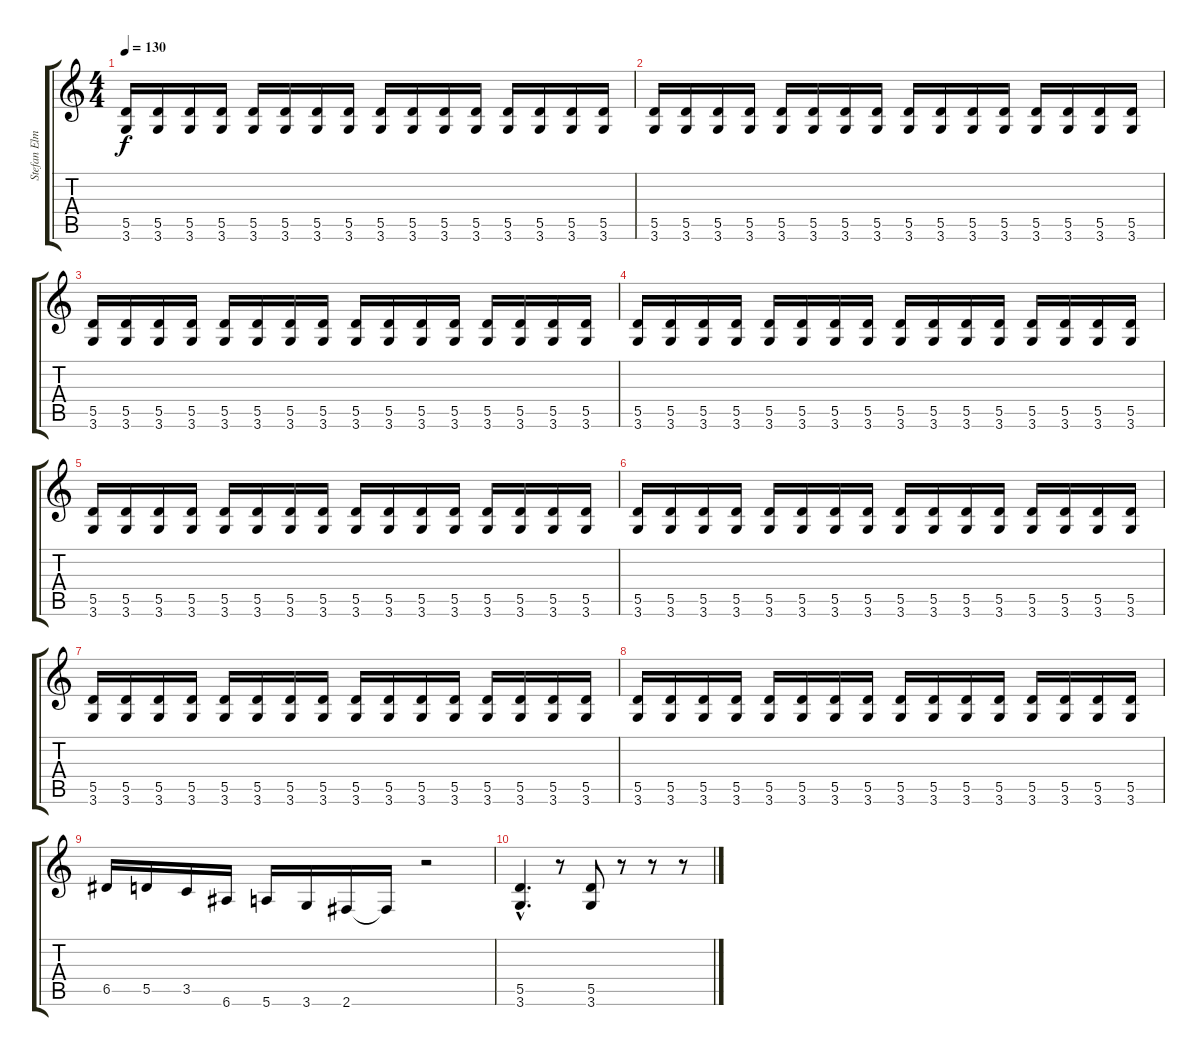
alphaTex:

\track ("Stefan Elmgren - Rythm Guitar" "Stefan Elm") {instrument distortionguitar}
\staff {score tabs}
\tuning (E4 B3 G3 D3 A2 E2) {hide}
\ts (4 4)
\tempo 130
\clef g2
\ks c
(5.5 3.6).16{dy f} (5.5 3.6).16 (5.5 3.6).16 (5.5 3.6).16 (5.5 3.6).16 (5.5 3.6).16 (5.5 3.6).16 (5.5 3.6).16 (5.5 3.6).16 (5.5 3.6).16 (5.5 3.6).16 (5.5 3.6).16 (5.5 3.6).16 (5.5 3.6).16 (5.5 3.6).16 (5.5 3.6).16 |
(5.5 3.6).16 (5.5 3.6).16 (5.5 3.6).16 (5.5 3.6).16 (5.5 3.6).16 (5.5 3.6).16 (5.5 3.6).16 (5.5 3.6).16 (5.5 3.6).16 (5.5 3.6).16 (5.5 3.6).16 (5.5 3.6).16 (5.5 3.6).16 (5.5 3.6).16 (5.5 3.6).16 (5.5 3.6).16 |
(5.5 3.6).16 (5.5 3.6).16 (5.5 3.6).16 (5.5 3.6).16 (5.5 3.6).16 (5.5 3.6).16 (5.5 3.6).16 (5.5 3.6).16 (5.5 3.6).16 (5.5 3.6).16 (5.5 3.6).16 (5.5 3.6).16 (5.5 3.6).16 (5.5 3.6).16 (5.5 3.6).16 (5.5 3.6).16 |
(5.5 3.6).16 (5.5 3.6).16 (5.5 3.6).16 (5.5 3.6).16 (5.5 3.6).16 (5.5 3.6).16 (5.5 3.6).16 (5.5 3.6).16 (5.5 3.6).16 (5.5 3.6).16 (5.5 3.6).16 (5.5 3.6).16 (5.5 3.6).16 (5.5 3.6).16 (5.5 3.6).16 (5.5 3.6).16 |
(5.5 3.6).16 (5.5 3.6).16 (5.5 3.6).16 (5.5 3.6).16 (5.5 3.6).16 (5.5 3.6).16 (5.5 3.6).16 (5.5 3.6).16 (5.5 3.6).16 (5.5 3.6).16 (5.5 3.6).16 (5.5 3.6).16 (5.5 3.6).16 (5.5 3.6).16 (5.5 3.6).16 (5.5 3.6).16 |
(5.5 3.6).16 (5.5 3.6).16 (5.5 3.6).16 (5.5 3.6).16 (5.5 3.6).16 (5.5 3.6).16 (5.5 3.6).16 (5.5 3.6).16 (5.5 3.6).16 (5.5 3.6).16 (5.5 3.6).16 (5.5 3.6).16 (5.5 3.6).16 (5.5 3.6).16 (5.5 3.6).16 (5.5 3.6).16 |
(5.5 3.6).16 (5.5 3.6).16 (5.5 3.6).16 (5.5 3.6).16 (5.5 3.6).16 (5.5 3.6).16 (5.5 3.6).16 (5.5 3.6).16 (5.5 3.6).16 (5.5 3.6).16 (5.5 3.6).16 (5.5 3.6).16 (5.5 3.6).16 (5.5 3.6).16 (5.5 3.6).16 (5.5 3.6).16 |
(5.5 3.6).16 (5.5 3.6).16 (5.5 3.6).16 (5.5 3.6).16 (5.5 3.6).16 (5.5 3.6).16 (5.5 3.6).16 (5.5 3.6).16 (5.5 3.6).16 (5.5 3.6).16 (5.5 3.6).16 (5.5 3.6).16 (5.5 3.6).16 (5.5 3.6).16 (5.5 3.6).16 (5.5 3.6).16 |
6.5.16 5.5.16 3.5.16 6.6.16 5.6.16 3.6.16 2.6.16 2.6{t}.16 r.2 |
(5.5{hac} 3.6{hac}).4{d} r.8 (5.5 3.6).8 r.8 r.8 r.8
